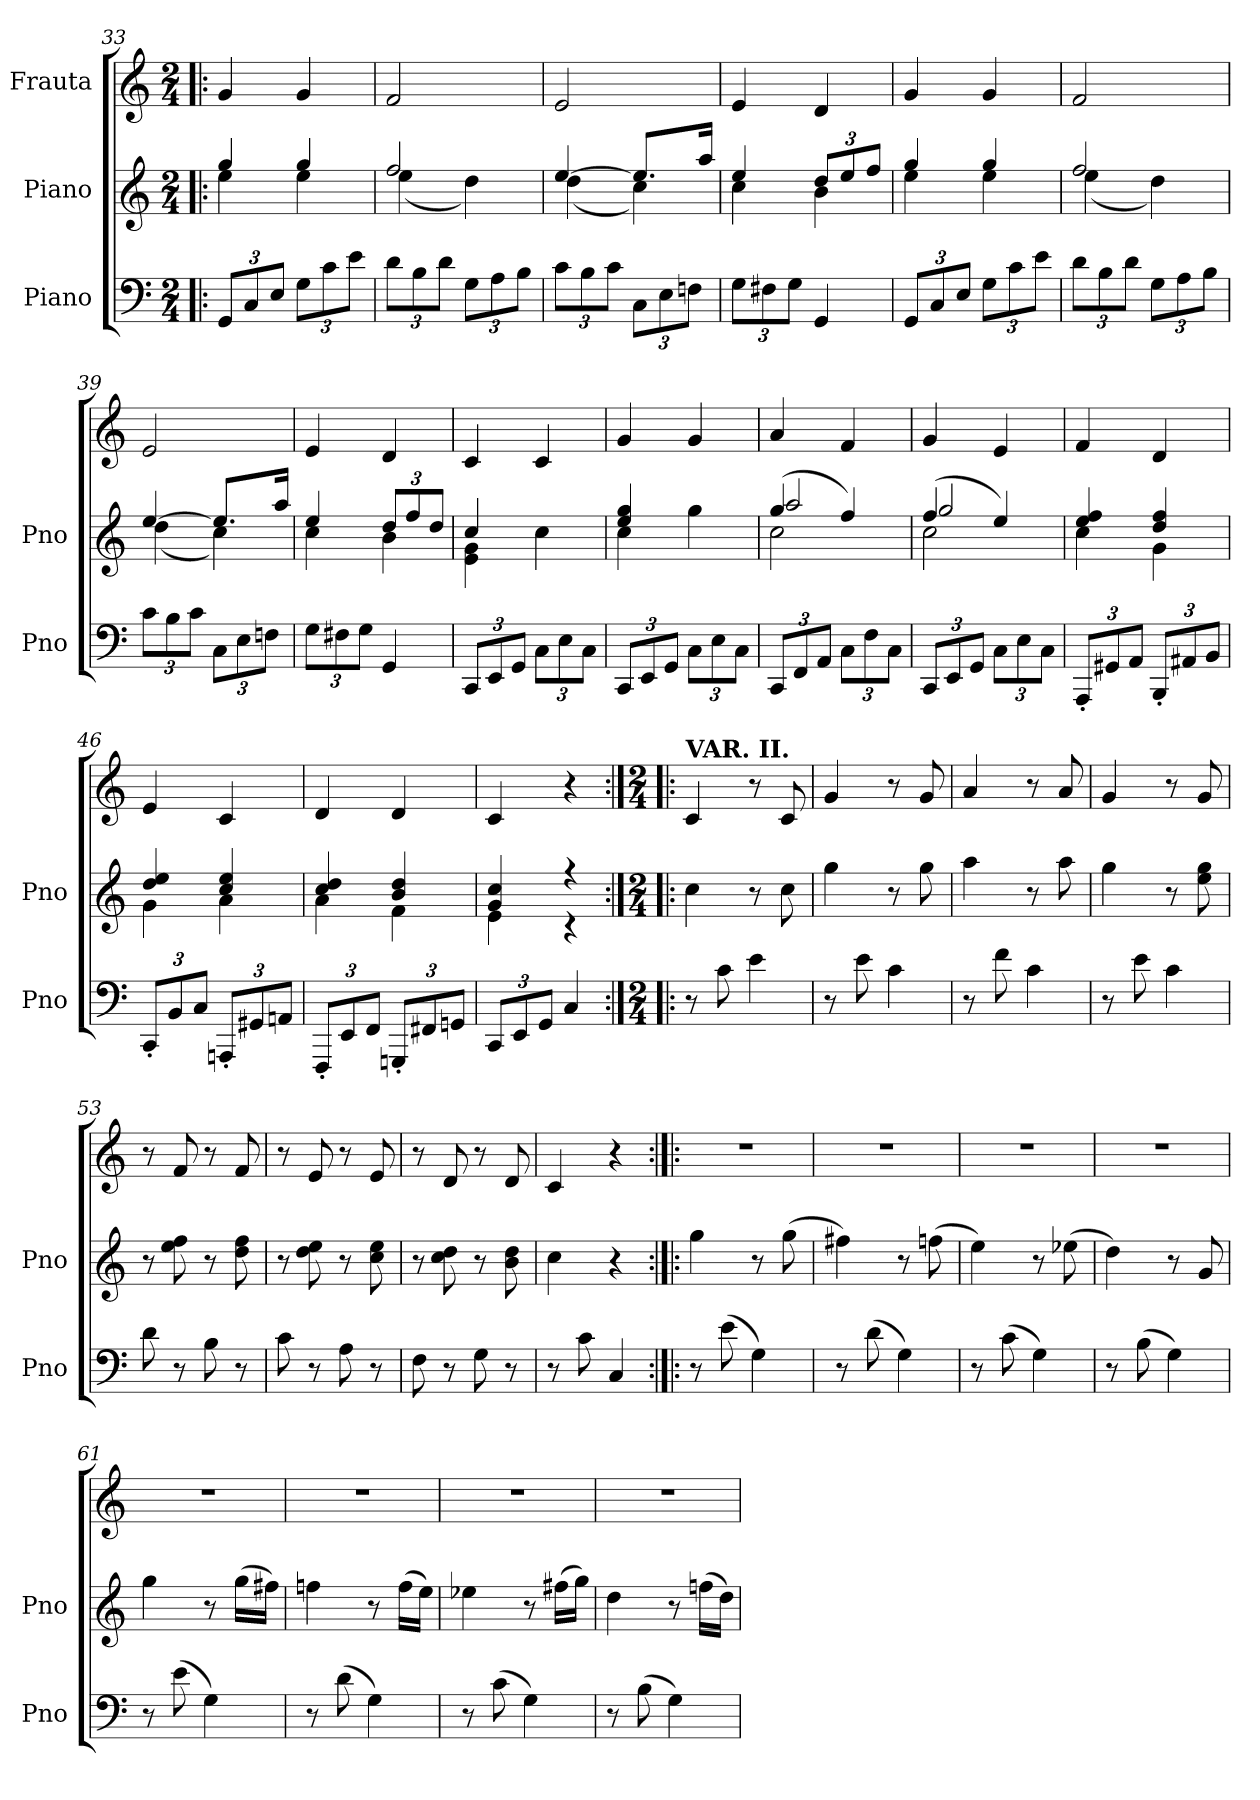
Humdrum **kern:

**kern	**kern	**kern
*part3	*part2	*part1
*staff3	*staff2	*staff1
*I"Piano	*I"Piano	*I"Frauta
*I'Pno	*I'Pno	*
*clefF4	*clefG2	*clefG2
*k[]	*k[]	*k[]
*M2/4	*M2/4	*M2/4
*Xbrackettup	*	*
=33!|:	=33!|:	=33!|:
*	*^	*
12GG/L	4gg/	4ee\	4g/
12C/	.	.	.
12E/J	.	.	.
12G\L	4gg/	4ee\	4g/
12c\	.	.	.
12e\J	.	.	.
=34	=34	=34	=34
12d\L	2ff/	(<4ee\	2f/
12B\	.	.	.
12d\J	.	.	.
12G\L	.	4dd\)	.
12A\	.	.	.
12B\J	.	.	.
=35	=35	=35	=35
12c\L	[4ee/	(<4dd\	2e/
12B\	.	.	.
12c\J	.	.	.
12C\L	8.ee/L]	4cc\)	.
12E\	.	.	.
12Fn\J	.	.	.
.	16aa/Jk	.	.
=36	=36	=36	=36
12G\L	4ee/	4cc\	4e/
12F#X\	.	.	.
12G\J	.	.	.
*	*Xbrackettup	*	*
4GG/	12dd/L	4b\	4d/
.	12ee/	.	.
.	12ff/J	.	.
!!LO:LB:g=z
=37	=37	=37	=37
12GG/L	4gg/	4ee\	4g/
12C/	.	.	.
12E/J	.	.	.
12G\L	4gg/	4ee\	4g/
12c\	.	.	.
12e\J	.	.	.
=38	=38	=38	=38
12d\L	2ff/	(<4ee\	2f/
12B\	.	.	.
12d\J	.	.	.
12G\L	.	4dd\)	.
12A\	.	.	.
12B\J	.	.	.
=39	=39	=39	=39
12c\L	[4ee/	(<4dd\	2e/
12B\	.	.	.
12c\J	.	.	.
12C\L	8.ee/L]	4cc\)	.
12E\	.	.	.
12Fn\J	.	.	.
.	16aa/Jk	.	.
=40	=40	=40	=40
12G\L	4ee/	4cc\	4e/
12F#X\	.	.	.
12G\J	.	.	.
4GG/	12dd/L	4b\	4d/
.	12ff/	.	.
.	12dd/J	.	.
=41	=41	=41	=41
12CC/L	4cc/	4e\ 4g\	4c/
12EE/	.	.	.
12GG/J	.	.	.
12C\L	4cc\	4ryy	4c/
12E\	.	.	.
12C\J	.	.	.
=42	=42	=42	=42
12CC/L	4ee/ 4gg/	4cc\	4g/
12EE/	.	.	.
12GG/J	.	.	.
12C\L	4gg\	4ryy	4g/
12E\	.	.	.
12C\J	.	.	.
!!LO:LB:g=z
=43	=43	=43	=43
*	*	*^	*
12CC/L	(>4gg/	2cc\	2aa/	4a/
12FF/	.	.	.	.
12AA/J	.	.	.	.
12C\L	4ff/)	.	.	4f/
12F\	.	.	.	.
12C\J	.	.	.	.
=44	=44	=44	=44	=44
12CC/L	(>4ff/	2cc\	2gg/	4g/
12EE/	.	.	.	.
12GG/J	.	.	.	.
12C\L	4ee/)	.	.	4e/
12E\	.	.	.	.
12C\J	.	.	.	.
*	*	*v	*v	*
=45	=45	=45	=45
12AAA'/L	4ee/ 4ff/	4cc\	4f/
12GG#X/	.	.	.
12AA/J	.	.	.
12BBB'/L	4dd/ 4ff/	4g\	4d/
12AA#X/	.	.	.
12BB/J	.	.	.
=46	=46	=46	=46
12CC'/L	4dd/ 4ee/	4g\	4e/
12BB/	.	.	.
12C/J	.	.	.
12AAAn'/L	4cc/ 4ee/	4a\	4c/
12GG#X/	.	.	.
12AAn/J	.	.	.
=47	=47	=47	=47
12FFF'/L	4cc/ 4dd/	4a\	4d/
12EE/	.	.	.
12FF/J	.	.	.
12GGGn'/L	4b/ 4dd/	4f\	4d/
12FF#X/	.	.	.
12GGn/J	.	.	.
=48	=48	=48	=48
12CC/L	4g/ 4cc/	4e\	4c/
12EE/	.	.	.
12GG/J	.	.	.
4C/	4r	4r	4r
*	*v	*v	*
!!LO:LB:g=z
=49:|!|:	=49:|!|:	=49:|!|:
*M2/4	*M2/4	*M2/4
*	*^	*
!	!	!	!LO:TX:a:B:t=VAR. II.
*	*v	*v	*
8r	4cc\	4c/
8c\	.	.
4e\	8r	8r
.	8cc\	8c/
=50	=50	=50
8r	4gg\	4g/
8e\	.	.
4c\	8r	8r
.	8gg\	8g/
=51	=51	=51
8r	4aa\	4a/
8f\	.	.
4c\	8r	8r
.	8aa\	8a/
=52	=52	=52
8r	4gg\	4g/
8e\	.	.
4c\	8r	8r
.	8ee\ 8gg\	8g/
=53	=53	=53
8d\	8r	8r
8r	8ee\ 8ff\	8f/
8B\	8r	8r
8r	8dd\ 8ff\	8f/
=54	=54	=54
8c\	8r	8r
8r	8dd\ 8ee\	8e/
8A\	8r	8r
8r	8cc\ 8ee\	8e/
=55	=55	=55
8F\	8r	8r
8r	8cc\ 8dd\	8d/
8G\	8r	8r
8r	8b\ 8dd\	8d/
=56	=56	=56
8r	4cc\	4c/
8c\	.	.
4C/	4r	4r
!!LO:LB:g=z
=57:|!|:	=57:|!|:	=57:|!|:
8r	4gg\	2r
(>8e\	.	.
4G\)	8r	.
.	(>8gg\	.
=58	=58	=58
8r	4ff#X\)	2r
(>8d\	.	.
4G\)	8r	.
.	(>8ffn\	.
=59	=59	=59
8r	4ee\)	2r
(>8c\	.	.
4G\)	8r	.
.	(>8ee-X\	.
=60	=60	=60
8r	4dd\)	2r
(>8B\	.	.
4G\)	8r	.
.	8g/	.
=61	=61	=61
8r	4gg\	2r
(>8e\	.	.
4G\)	8r	.
.	(>16gg\LL	.
.	16ff#X\JJ)	.
=62	=62	=62
8r	4ffn\	2r
(>8d\	.	.
4G\)	8r	.
.	(>16ff\LL	.
.	16ee\JJ)	.
=63	=63	=63
8r	4ee-X\	2r
(>8c\	.	.
4G\)	8r	.
.	(>16ff#X\LL	.
.	16gg\JJ)	.
=64	=64	=64
8r	4dd\	2r
(>8B\	.	.
4G\)	8r	.
.	(>16ffn\LL	.
.	16dd\JJ)	.
=	=	=
*-	*-	*-
